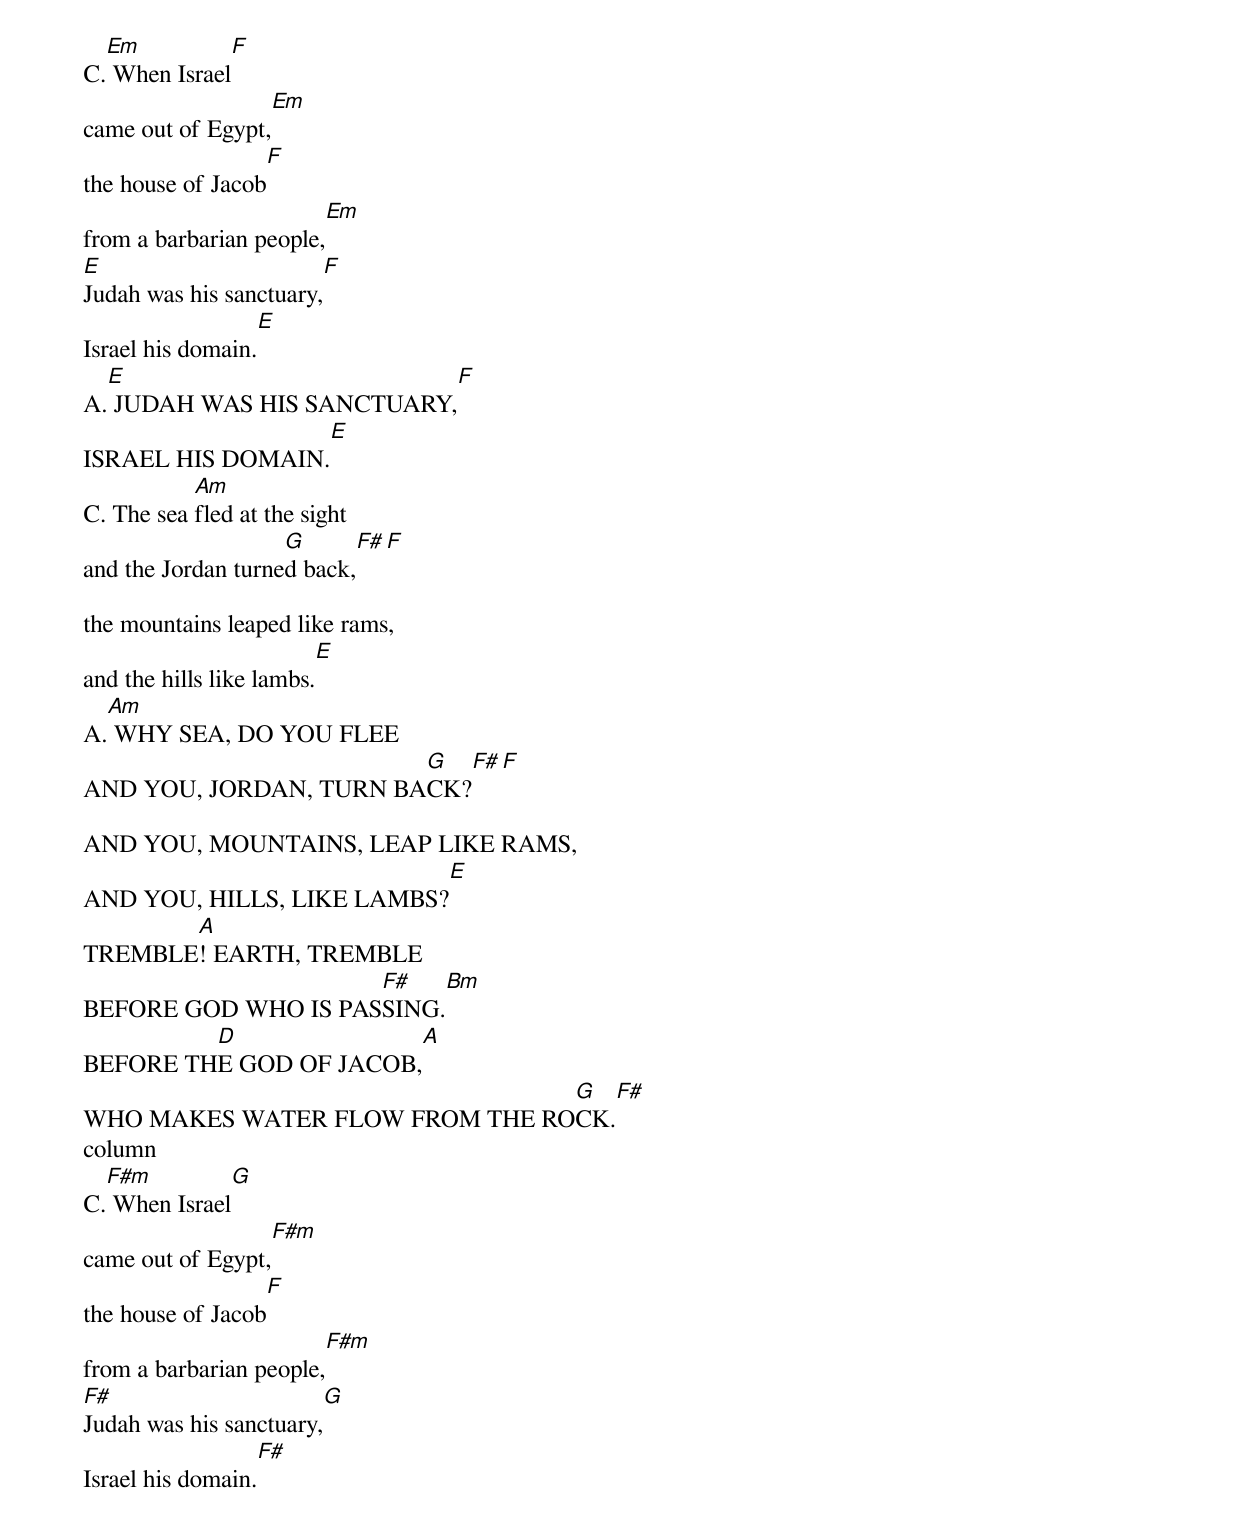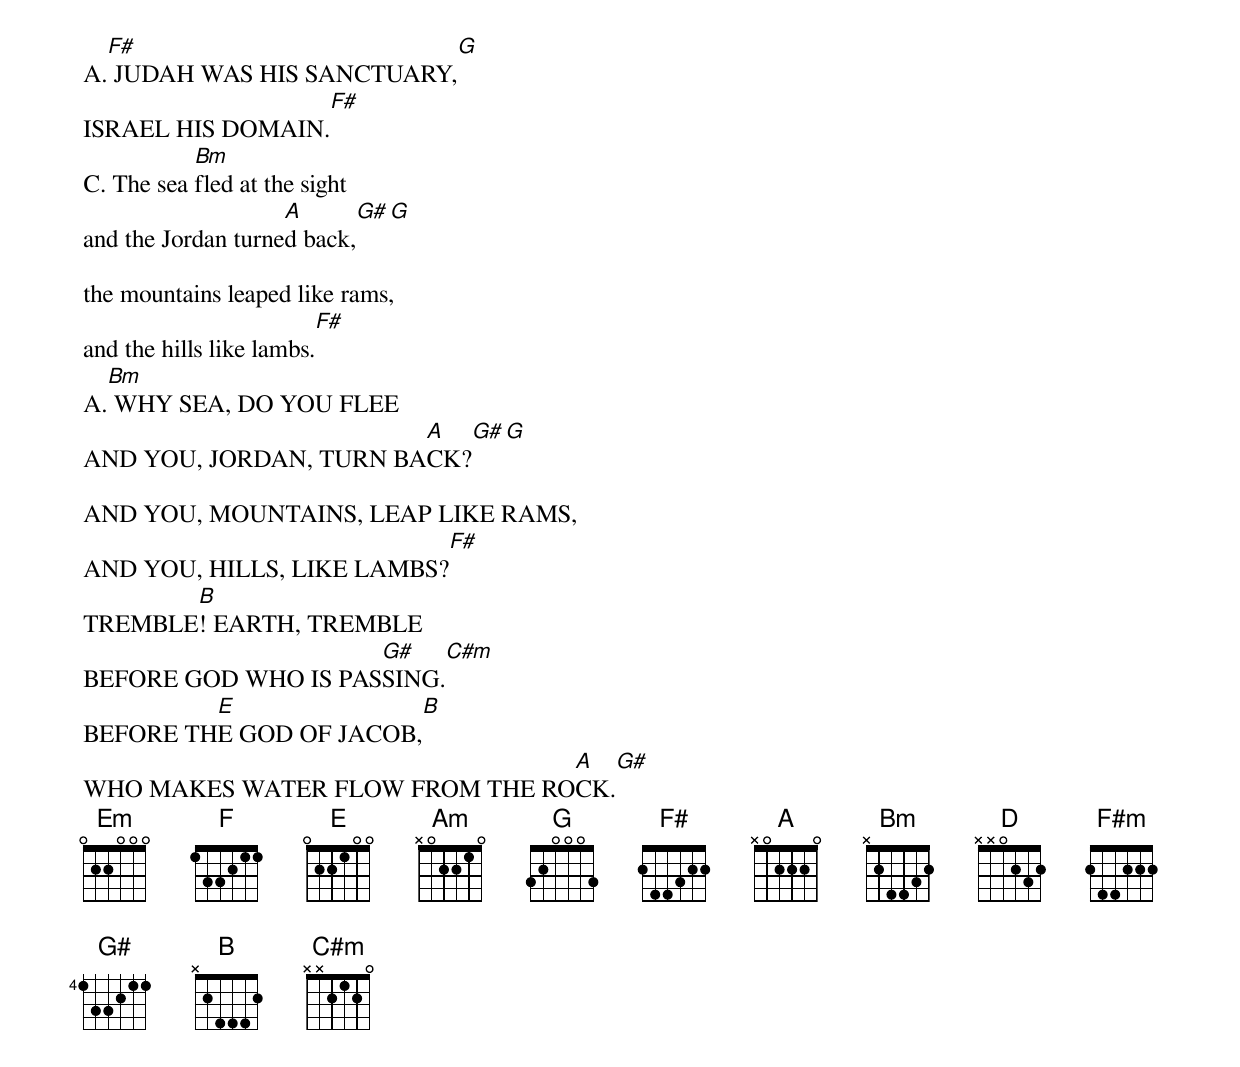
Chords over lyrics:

  Em                F
C. When Israel
                           Em
came out of Egypt,
                            F
the house of Jacob
                                     Em
from a barbarian people,
E                              F
Judah was his sanctuary,
                             E
Israel his domain.
  E                                    F
A. JUDAH WAS HIS SANCTUARY,
                                   E
ISRAEL HIS DOMAIN.
           Am
C. The sea fled at the sight
                    G                                    F# F
and the Jordan turned back,

the mountains leaped like rams,
                                     E
and the hills like lambs.
  Am
A. WHY SEA, DO YOU FLEE
                        G                                           F# F
AND YOU, JORDAN, TURN BACK?

AND YOU, MOUNTAINS, LEAP LIKE RAMS,
                                                E
AND YOU, HILLS, LIKE LAMBS?
       A
TREMBLE! EARTH, TREMBLE
                     F#                       Bm
BEFORE GOD WHO IS PASSING.
         D                                   A
BEFORE THE GOD OF JACOB,
                                G                                                 F#
WHO MAKES WATER FLOW FROM THE ROCK.
column
  F#m               G
C. When Israel
                           F#m
came out of Egypt,
                            F
the house of Jacob
                                     F#m
from a barbarian people,
F#                             G
Judah was his sanctuary,
                             F#
Israel his domain.
  F#                                   G
A. JUDAH WAS HIS SANCTUARY,
                                   F#
ISRAEL HIS DOMAIN.
           Bm
C. The sea fled at the sight
                    A                                    G# G
and the Jordan turned back,

the mountains leaped like rams,
                                     F#
and the hills like lambs.
  Bm
A. WHY SEA, DO YOU FLEE
                        A                                           G# G
AND YOU, JORDAN, TURN BACK?

AND YOU, MOUNTAINS, LEAP LIKE RAMS,
                                                F#
AND YOU, HILLS, LIKE LAMBS?
       B
TREMBLE! EARTH, TREMBLE
                     G#                       C#m
BEFORE GOD WHO IS PASSING.
         E                                   B
BEFORE THE GOD OF JACOB,
                                A                                                 G#
WHO MAKES WATER FLOW FROM THE ROCK.
